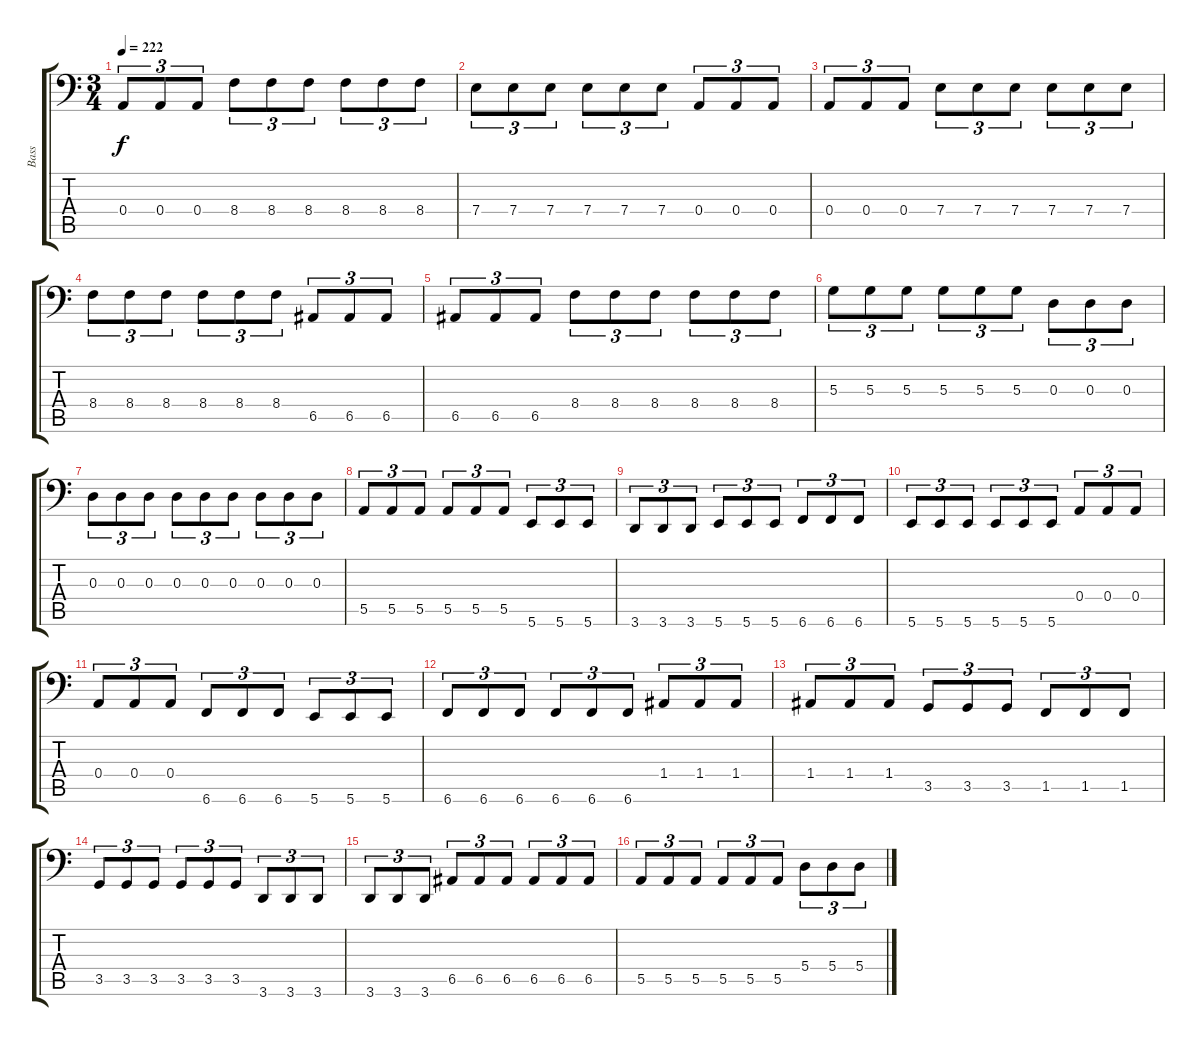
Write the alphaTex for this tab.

\track ("Bass" "Bass") {instrument electricbasspick}
\staff {score tabs}
\tuning (B2 G2 D2 A1 E1 B0) {hide}
\ts (3 4)
\tempo 222
\clef f4
\ks c
0.4.8{tu (3 2) dy f} 0.4.8{tu (3 2)} 0.4.8{tu (3 2)} 8.4.8{tu (3 2)} 8.4.8{tu (3 2)} 8.4.8{tu (3 2)} 8.4.8{tu (3 2)} 8.4.8{tu (3 2)} 8.4.8{tu (3 2)} |
7.4.8{tu (3 2)} 7.4.8{tu (3 2)} 7.4.8{tu (3 2)} 7.4.8{tu (3 2)} 7.4.8{tu (3 2)} 7.4.8{tu (3 2)} 0.4.8{tu (3 2)} 0.4.8{tu (3 2)} 0.4.8{tu (3 2)} |
0.4.8{tu (3 2)} 0.4.8{tu (3 2)} 0.4.8{tu (3 2)} 7.4.8{tu (3 2)} 7.4.8{tu (3 2)} 7.4.8{tu (3 2)} 7.4.8{tu (3 2)} 7.4.8{tu (3 2)} 7.4.8{tu (3 2)} |
8.4.8{tu (3 2)} 8.4.8{tu (3 2)} 8.4.8{tu (3 2)} 8.4.8{tu (3 2)} 8.4.8{tu (3 2)} 8.4.8{tu (3 2)} 6.5.8{tu (3 2)} 6.5.8{tu (3 2)} 6.5.8{tu (3 2)} |
6.5.8{tu (3 2)} 6.5.8{tu (3 2)} 6.5.8{tu (3 2)} 8.4.8{tu (3 2)} 8.4.8{tu (3 2)} 8.4.8{tu (3 2)} 8.4.8{tu (3 2)} 8.4.8{tu (3 2)} 8.4.8{tu (3 2)} |
5.3.8{tu (3 2)} 5.3.8{tu (3 2)} 5.3.8{tu (3 2)} 5.3.8{tu (3 2)} 5.3.8{tu (3 2)} 5.3.8{tu (3 2)} 0.3.8{tu (3 2)} 0.3.8{tu (3 2)} 0.3.8{tu (3 2)} |
0.3.8{tu (3 2)} 0.3.8{tu (3 2)} 0.3.8{tu (3 2)} 0.3.8{tu (3 2)} 0.3.8{tu (3 2)} 0.3.8{tu (3 2)} 0.3.8{tu (3 2)} 0.3.8{tu (3 2)} 0.3.8{tu (3 2)} |
5.5.8{tu (3 2)} 5.5.8{tu (3 2)} 5.5.8{tu (3 2)} 5.5.8{tu (3 2)} 5.5.8{tu (3 2)} 5.5.8{tu (3 2)} 5.6.8{tu (3 2)} 5.6.8{tu (3 2)} 5.6.8{tu (3 2)} |
3.6.8{tu (3 2)} 3.6.8{tu (3 2)} 3.6.8{tu (3 2)} 5.6.8{tu (3 2)} 5.6.8{tu (3 2)} 5.6.8{tu (3 2)} 6.6.8{tu (3 2)} 6.6.8{tu (3 2)} 6.6.8{tu (3 2)} |
5.6.8{tu (3 2)} 5.6.8{tu (3 2)} 5.6.8{tu (3 2)} 5.6.8{tu (3 2)} 5.6.8{tu (3 2)} 5.6.8{tu (3 2)} 0.4.8{tu (3 2)} 0.4.8{tu (3 2)} 0.4.8{tu (3 2)} |
0.4.8{tu (3 2)} 0.4.8{tu (3 2)} 0.4.8{tu (3 2)} 6.6.8{tu (3 2)} 6.6.8{tu (3 2)} 6.6.8{tu (3 2)} 5.6.8{tu (3 2)} 5.6.8{tu (3 2)} 5.6.8{tu (3 2)} |
6.6.8{tu (3 2)} 6.6.8{tu (3 2)} 6.6.8{tu (3 2)} 6.6.8{tu (3 2)} 6.6.8{tu (3 2)} 6.6.8{tu (3 2)} 1.4.8{tu (3 2)} 1.4.8{tu (3 2)} 1.4.8{tu (3 2)} |
1.4.8{tu (3 2)} 1.4.8{tu (3 2)} 1.4.8{tu (3 2)} 3.5.8{tu (3 2)} 3.5.8{tu (3 2)} 3.5.8{tu (3 2)} 1.5.8{tu (3 2)} 1.5.8{tu (3 2)} 1.5.8{tu (3 2)} |
3.5.8{tu (3 2)} 3.5.8{tu (3 2)} 3.5.8{tu (3 2)} 3.5.8{tu (3 2)} 3.5.8{tu (3 2)} 3.5.8{tu (3 2)} 3.6.8{tu (3 2)} 3.6.8{tu (3 2)} 3.6.8{tu (3 2)} |
3.6.8{tu (3 2)} 3.6.8{tu (3 2)} 3.6.8{tu (3 2)} 6.5.8{tu (3 2)} 6.5.8{tu (3 2)} 6.5.8{tu (3 2)} 6.5.8{tu (3 2)} 6.5.8{tu (3 2)} 6.5.8{tu (3 2)} |
5.5.8{tu (3 2)} 5.5.8{tu (3 2)} 5.5.8{tu (3 2)} 5.5.8{tu (3 2)} 5.5.8{tu (3 2)} 5.5.8{tu (3 2)} 5.4.8{tu (3 2)} 5.4.8{tu (3 2)} 5.4.8{tu (3 2)}
